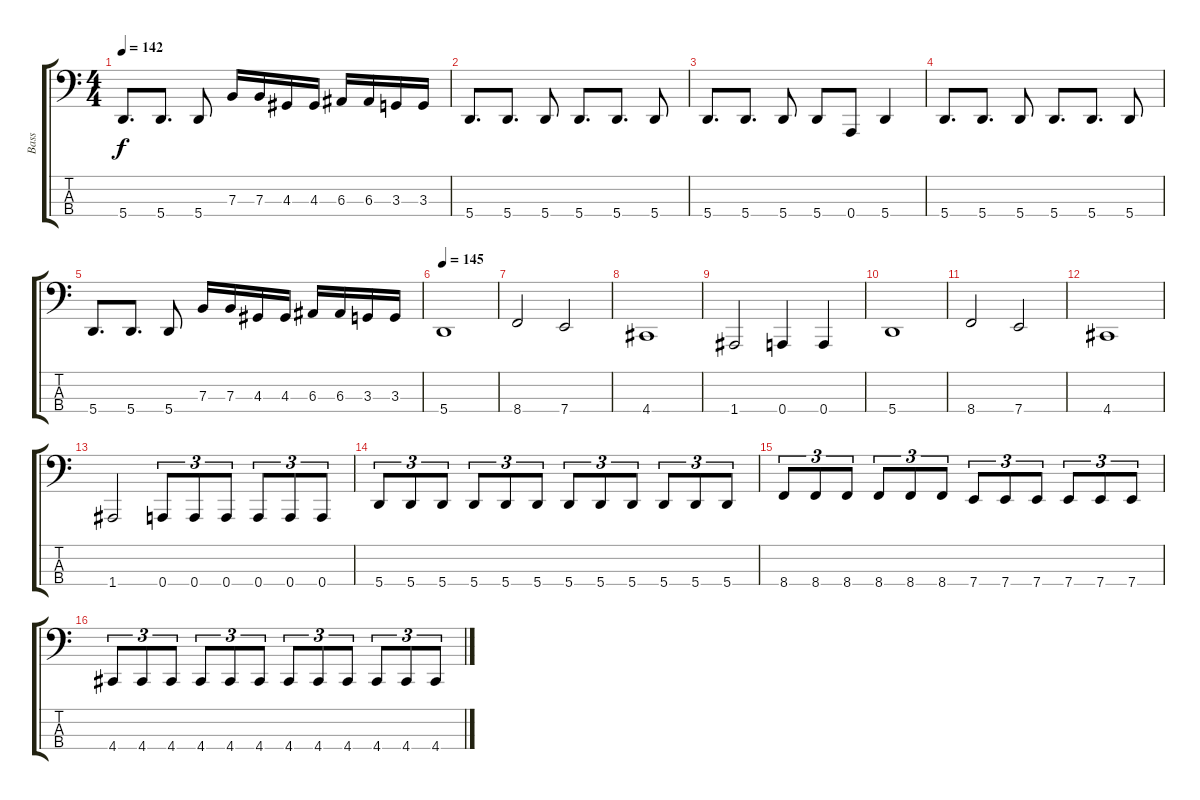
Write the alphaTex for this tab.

\track ("Bass" "Bass") {instrument electricbasspick}
\staff {score tabs}
\tuning (D2 A1 E1 A0) {hide}
\ts (4 4)
\tempo 142
\clef f4
\ks c
5.4.8{d dy f} 5.4.8{d} 5.4.8 7.3.16 7.3.16 4.3.16 4.3.16 6.3.16 6.3.16 3.3.16 3.3.16 |
5.4.8{d} 5.4.8{d} 5.4.8 5.4.8{d} 5.4.8{d} 5.4.8 |
5.4.8{d} 5.4.8{d} 5.4.8 5.4.8 0.4.8 5.4.4 |
5.4.8{d} 5.4.8{d} 5.4.8 5.4.8{d} 5.4.8{d} 5.4.8 |
5.4.8{d} 5.4.8{d} 5.4.8 7.3.16 7.3.16 4.3.16 4.3.16 6.3.16 6.3.16 3.3.16 3.3.16 |
\tempo 145
5.4.1 |
8.4.2 7.4.2 |
4.4.1 |
1.4.2 0.4.4 0.4.4 |
5.4.1 |
8.4.2 7.4.2 |
4.4.1 |
1.4.2 0.4.8{tu (3 2)} 0.4.8{tu (3 2)} 0.4.8{tu (3 2)} 0.4.8{tu (3 2)} 0.4.8{tu (3 2)} 0.4.8{tu (3 2)} |
5.4.8{tu (3 2)} 5.4.8{tu (3 2)} 5.4.8{tu (3 2)} 5.4.8{tu (3 2)} 5.4.8{tu (3 2)} 5.4.8{tu (3 2)} 5.4.8{tu (3 2)} 5.4.8{tu (3 2)} 5.4.8{tu (3 2)} 5.4.8{tu (3 2)} 5.4.8{tu (3 2)} 5.4.8{tu (3 2)} |
8.4.8{tu (3 2)} 8.4.8{tu (3 2)} 8.4.8{tu (3 2)} 8.4.8{tu (3 2)} 8.4.8{tu (3 2)} 8.4.8{tu (3 2)} 7.4.8{tu (3 2)} 7.4.8{tu (3 2)} 7.4.8{tu (3 2)} 7.4.8{tu (3 2)} 7.4.8{tu (3 2)} 7.4.8{tu (3 2)} |
4.4.8{tu (3 2)} 4.4.8{tu (3 2)} 4.4.8{tu (3 2)} 4.4.8{tu (3 2)} 4.4.8{tu (3 2)} 4.4.8{tu (3 2)} 4.4.8{tu (3 2)} 4.4.8{tu (3 2)} 4.4.8{tu (3 2)} 4.4.8{tu (3 2)} 4.4.8{tu (3 2)} 4.4.8{tu (3 2)}
